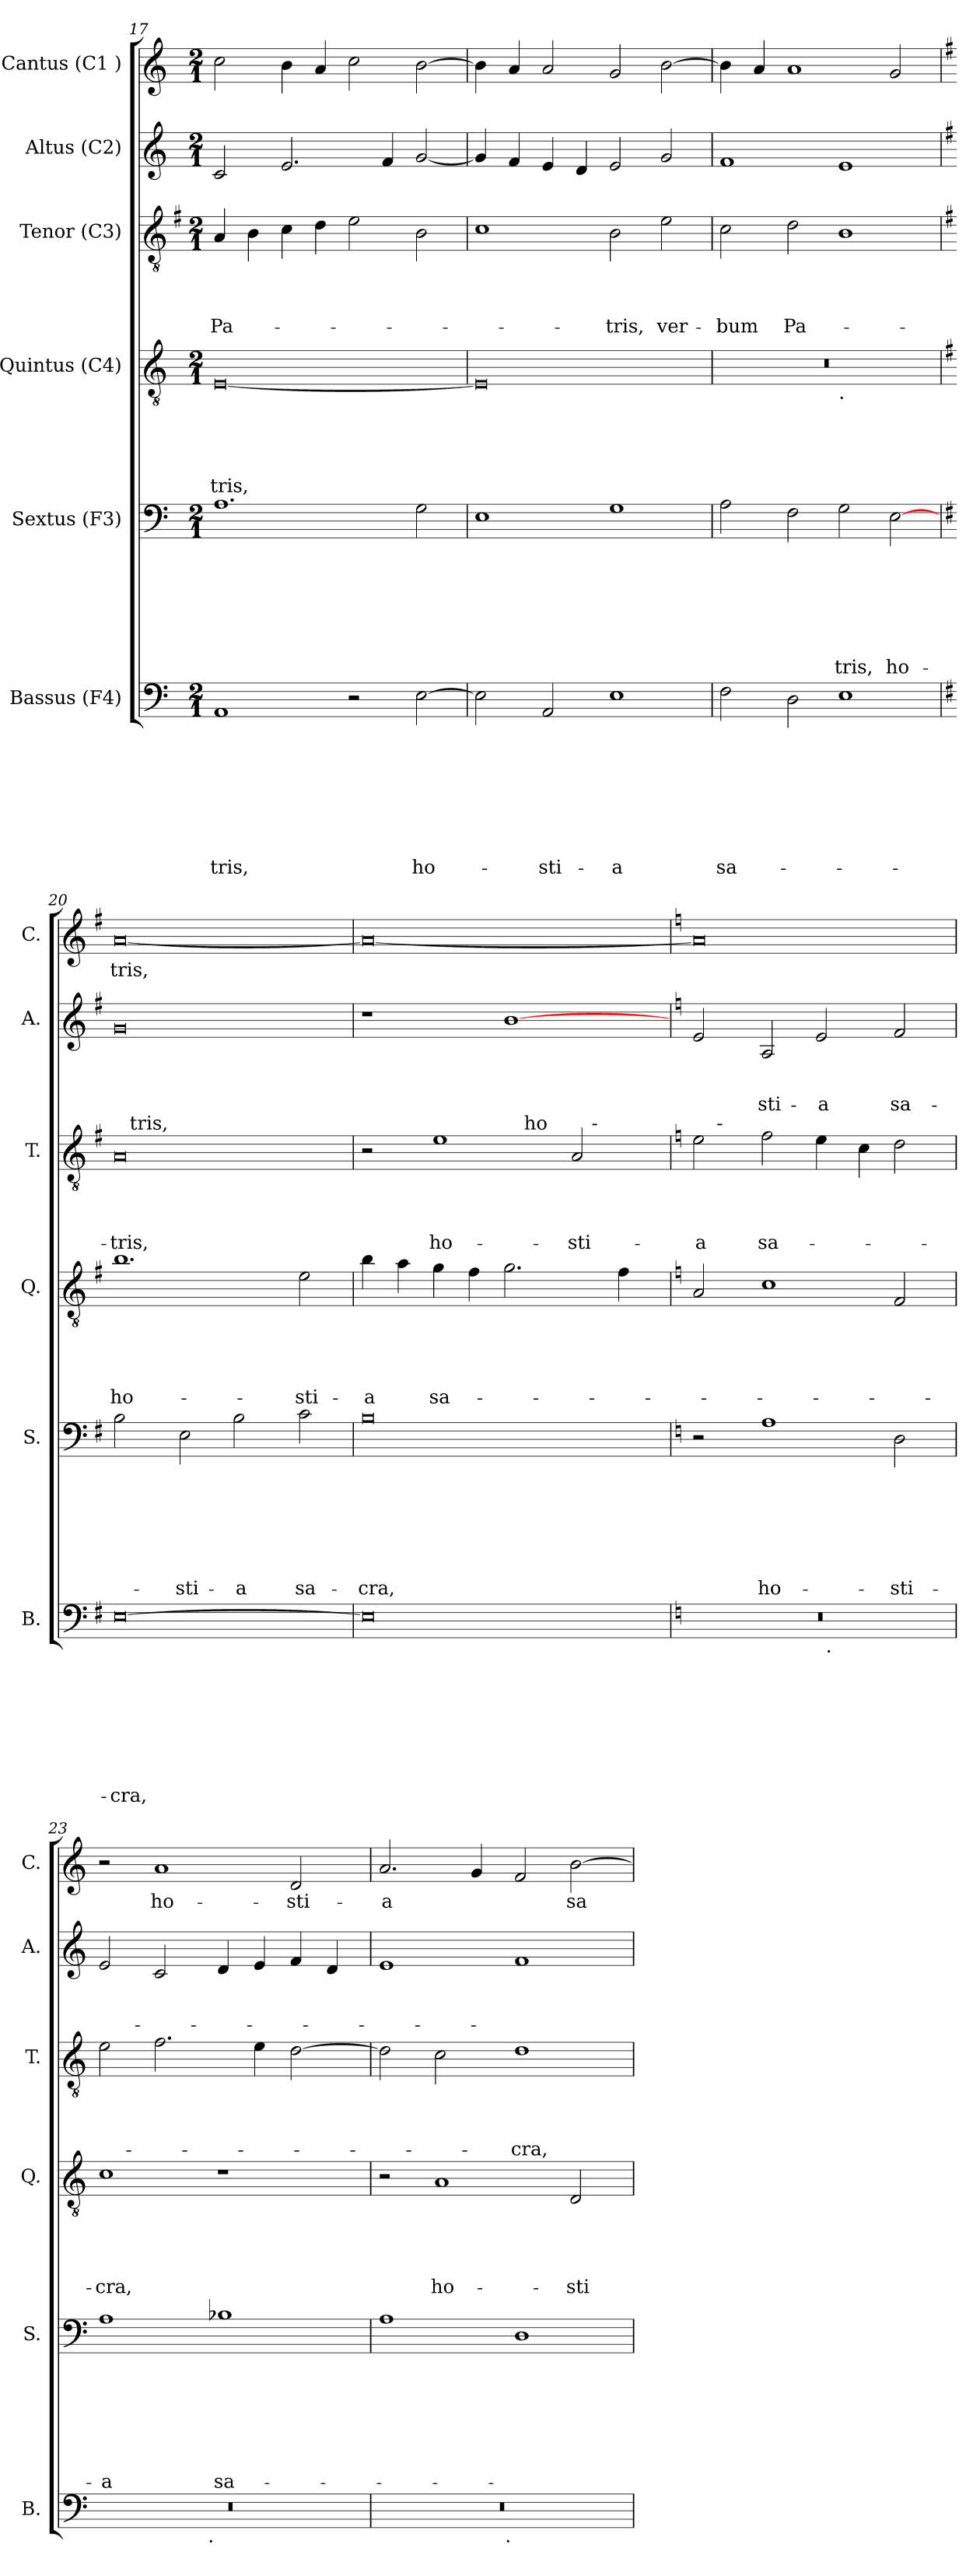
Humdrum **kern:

**kern	**text	**text	**text	**text	**text	**text	**text	**text	**kern	**text	**text	**text	**text	**text	**text	**text	**kern	**text	**text	**text	**text	**text	**kern	**text	**text	**text	**text	**kern	**text	**text	**text	**kern	**text
*part6	*part6	*part6	*part6	*part6	*part6	*part6	*part6	*part6	*part5	*part5	*part5	*part5	*part5	*part5	*part5	*part5	*part4	*part4	*part4	*part4	*part4	*part4	*part3	*part3	*part3	*part3	*part3	*part2	*part2	*part2	*part2	*part1	*part1
*staff6	*staff6	*staff6	*staff6	*staff6	*staff6	*staff6	*staff6	*staff6	*staff5	*staff5	*staff5	*staff5	*staff5	*staff5	*staff5	*staff5	*staff4	*staff4	*staff4	*staff4	*staff4	*staff4	*staff3	*staff3	*staff3	*staff3	*staff3	*staff2	*staff2	*staff2	*staff2	*staff1	*staff1
*I"Bassus (F4)	*	*	*	*	*	*	*	*	*I"Sextus (F3)	*	*	*	*	*	*	*	*I"Quintus (C4)	*	*	*	*	*	*I"Tenor (C3)	*	*	*	*	*I"Altus (C2)	*	*	*	*I"Cantus (C1 )	*
*I'B.	*	*	*	*	*	*	*	*	*I'S.	*	*	*	*	*	*	*	*I'Q.	*	*	*	*	*	*I'T.	*	*	*	*	*I'A.	*	*	*	*I'C.	*
!!LO:PB:g=z
*clefF4	*	*	*	*	*	*	*	*	*clefF4	*	*	*	*	*	*	*	*clefGv2	*	*	*	*	*	*clefGv2	*	*	*	*	*clefG2	*	*	*	*clefG2	*
*k[]	*	*	*	*	*	*	*	*	*k[]	*	*	*	*	*	*	*	*k[]	*	*	*	*	*	*k[f#]	*	*	*	*	*k[]	*	*	*	*k[]	*
*C:	*	*	*	*	*	*	*	*	*C:	*	*	*	*	*	*	*	*C:	*	*	*	*	*	*G:	*	*	*	*	*C:	*	*	*	*C:	*
*M2/1	*	*	*	*	*	*	*	*	*M2/1	*	*	*	*	*	*	*	*M2/1	*	*	*	*	*	*M2/1	*	*	*	*	*M2/1	*	*	*	*M2/1	*
=17	=17	=17	=17	=17	=17	=17	=17	=17	=17	=17	=17	=17	=17	=17	=17	=17	=17	=17	=17	=17	=17	=17	=17	=17	=17	=17	=17	=17	=17	=17	=17	=17	=17
!	!	!	!	!	!	!	!	!LO:LY:b	!	!	!	!	!	!	!	!	!	!	!	!	!	!LO:LY:b	!	!	!	!	!LO:LY:b	!	!	!	!	!	!
1AA	.	.	.	.	.	.	.	-tris,	1.A	.	.	.	.	.	.	.	[<0E	.	.	.	.	-tris,	4A/	.	.	.	Pa-	2c/	.	.	.	2cc\	.
.	.	.	.	.	.	.	.	.	.	.	.	.	.	.	.	.	.	.	.	.	.	.	4B\	.	.	.	.	.	.	.	.	.	.
.	.	.	.	.	.	.	.	.	.	.	.	.	.	.	.	.	.	.	.	.	.	.	4c\	.	.	.	.	2.e/	.	.	.	4b\	.
.	.	.	.	.	.	.	.	.	.	.	.	.	.	.	.	.	.	.	.	.	.	.	4d\	.	.	.	.	.	.	.	.	4a/	.
2r	.	.	.	.	.	.	.	.	.	.	.	.	.	.	.	.	.	.	.	.	.	.	2e\	.	.	.	.	.	.	.	.	2cc\	.
.	.	.	.	.	.	.	.	.	.	.	.	.	.	.	.	.	.	.	.	.	.	.	.	.	.	.	.	4f/	.	.	.	.	.
!	!	!	!	!	!	!	!	!LO:LY:b	!	!	!	!	!	!	!	!	!	!	!	!	!	!	!	!	!	!	!	!	!	!	!	!	!
[>2E\	.	.	.	.	.	.	.	ho-	2G\	.	.	.	.	.	.	.	.	.	.	.	.	.	2B\	.	.	.	.	[<2g/	.	.	.	[>2b\	.
=18	=18	=18	=18	=18	=18	=18	=18	=18	=18	=18	=18	=18	=18	=18	=18	=18	=18	=18	=18	=18	=18	=18	=18	=18	=18	=18	=18	=18	=18	=18	=18	=18	=18
2E\]	.	.	.	.	.	.	.	.	1E	.	.	.	.	.	.	.	0E]	.	.	.	.	.	1c	.	.	.	.	4g/]	.	.	.	4b\]	.
.	.	.	.	.	.	.	.	.	.	.	.	.	.	.	.	.	.	.	.	.	.	.	.	.	.	.	.	4f/	.	.	.	4a/	.
!	!	!	!	!	!	!	!	!LO:LY:b	!	!	!	!	!	!	!	!	!	!	!	!	!	!	!	!	!	!	!	!	!	!	!	!	!
2AA/	.	.	.	.	.	.	.	-sti-	.	.	.	.	.	.	.	.	.	.	.	.	.	.	.	.	.	.	.	4e/	.	.	.	2a/	.
.	.	.	.	.	.	.	.	.	.	.	.	.	.	.	.	.	.	.	.	.	.	.	.	.	.	.	.	4d/	.	.	.	.	.
!	!	!	!	!	!	!	!	!LO:LY:b:rj	!	!	!	!	!	!	!	!	!	!	!	!	!	!	!	!	!	!	!LO:LY:b	!	!	!	!	!	!
1E	.	.	.	.	.	.	.	-a	1G	.	.	.	.	.	.	.	.	.	.	.	.	.	2B\	.	.	.	-tris,	2e/	.	.	.	2g/	.
!	!	!	!	!	!	!	!	!	!	!	!	!	!	!	!	!	!	!	!	!	!	!	!	!	!	!	!LO:LY:b	!	!	!	!	!	!
.	.	.	.	.	.	.	.	.	.	.	.	.	.	.	.	.	.	.	.	.	.	.	2e\	.	.	.	ver-	2g/	.	.	.	[>2b\	.
=19	=19	=19	=19	=19	=19	=19	=19	=19	=19	=19	=19	=19	=19	=19	=19	=19	=19	=19	=19	=19	=19	=19	=19	=19	=19	=19	=19	=19	=19	=19	=19	=19	=19
!	!	!	!	!	!	!	!	!LO:LY:b	!	!	!	!	!	!	!	!	!	!	!	!	!	!	!	!	!	!	!LO:LY:b	!	!	!	!	!	!
*	*	*	*	*	*	*	*	*	*	*	*	*	*	*	*	*	*^	*	*	*	*	*	*	*	*	*	*	*	*	*	*	*	*
2F\	.	.	.	.	.	.	.	sa-	2A\	.	.	.	.	.	.	.	0r	1ryy	.	.	.	.	.	2c\	.	.	.	-bum	1f	.	.	.	4b\]	.
.	.	.	.	.	.	.	.	.	.	.	.	.	.	.	.	.	.	.	.	.	.	.	.	.	.	.	.	.	.	.	.	.	4a/	.
!	!	!	!	!	!	!	!	!	!	!	!	!	!	!	!	!	!	!	!	!	!	!	!	!	!	!	!	!LO:LY:b	!	!	!	!	!	!
2D\	.	.	.	.	.	.	.	.	2F\	.	.	.	.	.	.	.	.	.	.	.	.	.	.	2d\	.	.	.	Pa-	.	.	.	.	1a	.
!	!	!	!	!	!	!	!	!	!	!	!	!	!	!	!	!	!	!LO:TX:b:t=.	!	!	!	!	!	!	!	!	!	!	!	!	!	!	!	!
!	!	!	!	!	!	!	!	!	!	!	!	!	!	!	!	!LO:LY:b	!	!	!	!	!	!	!	!	!	!	!	!	!	!	!	!	!	!
1E	.	.	.	.	.	.	.	.	2G\	.	.	.	.	.	.	-tris,	.	1ryy	.	.	.	.	.	1B	.	.	.	.	1e	.	.	.	.	.
!	!	!	!	!	!	!	!	!	!	!	!	!	!	!	!	!LO:LY:b	!	!	!	!	!	!	!	!	!	!	!	!	!	!	!	!	!	!
.	.	.	.	.	.	.	.	.	[>2E\	.	.	.	.	.	.	ho-	.	.	.	.	.	.	.	.	.	.	.	.	.	.	.	.	2g/	.
*	*	*	*	*	*	*	*	*	*	*	*	*	*	*	*	*	*v	*v	*	*	*	*	*	*	*	*	*	*	*	*	*	*	*	*
=20	=20	=20	=20	=20	=20	=20	=20	=20	=20	=20	=20	=20	=20	=20	=20	=20	=20	=20	=20	=20	=20	=20	=20	=20	=20	=20	=20	=20	=20	=20	=20	=20	=20
*k[f#]	*	*	*	*	*	*	*	*	*k[f#]	*	*	*	*	*	*	*	*k[f#]	*	*	*	*	*	*	*	*	*	*	*k[f#]	*	*	*	*k[f#]	*
*G:	*	*	*	*	*	*	*	*	*G:	*	*	*	*	*	*	*	*G:	*	*	*	*	*	*	*	*	*	*	*G:	*	*	*	*G:	*
*	*	*	*	*	*	*	*	*	*	*	*	*	*	*	*	*	*^	*	*	*	*	*	*	*	*	*	*	*	*	*	*	*	*
!	!	!	!	!	!	!	!	!LO:LY:b	!	!	!	!	!	!	!	!	!	!	!	!	!	!	!LO:LY:b	!	!	!	!	!LO:LY:b	!	!	!	!	!	!LO:LY:b
*	*	*	*	*	*	*	*	*	*	*	*	*	*	*	*	*	*v	*v	*	*	*	*	*	*^	*	*	*	*	*	*	*	*	*	*
[<0E	.	.	.	.	.	.	.	-cra,	2B\	.	.	.	.	.	.	.	1.b	.	.	.	.	ho-	0A	16ryy	.	.	.	-tris,	0g	.	.	.	[<0a	-tris,
!	!	!	!	!	!	!	!	!	!	!	!	!	!	!	!	!	!	!	!	!	!	!	!	!LO:TX:a:t=tris,	!	!	!	!	!	!	!	!	!	!
.	.	.	.	.	.	.	.	.	.	.	.	.	.	.	.	.	.	.	.	.	.	.	.	1ryy	.	.	.	.	.	.	.	.	.	.
!	!	!	!	!	!	!	!	!	!	!	!	!	!	!	!	!LO:LY:b	!	!	!	!	!	!	!	!	!	!	!	!	!	!	!	!	!	!
.	.	.	.	.	.	.	.	.	2E\	.	.	.	.	.	.	-sti-	.	.	.	.	.	.	.	.	.	.	.	.	.	.	.	.	.	.
!	!	!	!	!	!	!	!	!	!	!	!	!	!	!	!	!LO:LY:b	!	!	!	!	!	!	!	!	!	!	!	!	!	!	!	!	!	!
.	.	.	.	.	.	.	.	.	2B\	.	.	.	.	.	.	-a	.	.	.	.	.	.	.	.	.	.	.	.	.	.	.	.	.	.
.	.	.	.	.	.	.	.	.	.	.	.	.	.	.	.	.	.	.	.	.	.	.	.	2...ryy	.	.	.	.	.	.	.	.	.	.
!	!	!	!	!	!	!	!	!	!	!	!	!	!	!	!	!LO:LY:b	!	!	!	!	!	!LO:LY:b	!	!	!	!	!	!	!	!	!	!	!	!
.	.	.	.	.	.	.	.	.	2c\	.	.	.	.	.	.	sa-	2e\	.	.	.	.	-sti-	.	.	.	.	.	.	.	.	.	.	.	.
=21	=21	=21	=21	=21	=21	=21	=21	=21	=21	=21	=21	=21	=21	=21	=21	=21	=21	=21	=21	=21	=21	=21	=21	=21	=21	=21	=21	=21	=21	=21	=21	=21	=21	=21
!	!	!	!	!	!	!	!	!	!	!	!	!	!	!	!	!LO:LY:b	!	!	!	!	!	!LO:LY:b	!	!	!	!	!	!	!	!	!	!	!	!
0E]	.	.	.	.	.	.	.	.	0B	.	.	.	.	.	.	-cra,	4b\	.	.	.	.	-a	2r	1ryy	.	.	.	.	1r	.	.	.	0a_	.
.	.	.	.	.	.	.	.	.	.	.	.	.	.	.	.	.	4a\	.	.	.	.	.	.	.	.	.	.	.	.	.	.	.	.	.
!	!	!	!	!	!	!	!	!	!	!	!	!	!	!	!	!	!	!	!	!	!	!LO:LY:b	!	!	!	!	!	!LO:LY:b	!	!	!	!	!	!
.	.	.	.	.	.	.	.	.	.	.	.	.	.	.	.	.	4g\	.	.	.	.	sa-	1e	.	.	.	.	ho-	.	.	.	.	.	.
.	.	.	.	.	.	.	.	.	.	.	.	.	.	.	.	.	4f#\	.	.	.	.	.	.	.	.	.	.	.	.	.	.	.	.	.
.	.	.	.	.	.	.	.	.	.	.	.	.	.	.	.	.	2.g\	.	.	.	.	.	.	16.ryy	.	.	.	.	[<1b	.	.	.	.	.
!	!	!	!	!	!	!	!	!	!	!	!	!	!	!	!	!	!	!	!	!	!	!	!	!LO:TX:a:t=ho	!	!	!	!	!	!	!	!	!	!
.	.	.	.	.	.	.	.	.	.	.	.	.	.	.	.	.	.	.	.	.	.	.	.	2ryy	.	.	.	.	.	.	.	.	.	.
!	!	!	!	!	!	!	!	!	!	!	!	!	!	!	!	!	!	!	!	!	!	!	!	!	!	!	!	!LO:LY:b	!	!	!	!	!	!
.	.	.	.	.	.	.	.	.	.	.	.	.	.	.	.	.	.	.	.	.	.	.	2A/	.	.	.	.	-sti-	.	.	.	.	.	.
!	!	!	!	!	!	!	!	!	!	!	!	!	!	!	!	!	!	!	!	!	!	!	!	!LO:TX:a:t=-	!	!	!	!	!	!	!	!	!	!
.	.	.	.	.	.	.	.	.	.	.	.	.	.	.	.	.	.	.	.	.	.	.	.	4ryy	.	.	.	.	.	.	.	.	.	.
.	.	.	.	.	.	.	.	.	.	.	.	.	.	.	.	.	4f#\	.	.	.	.	.	.	.	.	.	.	.	.	.	.	.	.	.
.	.	.	.	.	.	.	.	.	.	.	.	.	.	.	.	.	.	.	.	.	.	.	.	8ryy	.	.	.	.	.	.	.	.	.	.
.	.	.	.	.	.	.	.	.	.	.	.	.	.	.	.	.	.	.	.	.	.	.	.	32ryy	.	.	.	.	.	.	.	.	.	.
!!LO:LB:g=z
=22	=22	=22	=22	=22	=22	=22	=22	=22	=22	=22	=22	=22	=22	=22	=22	=22	=22	=22	=22	=22	=22	=22	=22	=22	=22	=22	=22	=22	=22	=22	=22	=22	=22	=22
*k[]	*	*	*	*	*	*	*	*	*k[]	*	*	*	*	*	*	*	*k[]	*	*	*	*	*	*k[]	*	*	*	*	*	*k[]	*	*	*	*k[]	*
*C:	*	*	*	*	*	*	*	*	*C:	*	*	*	*	*	*	*	*C:	*	*	*	*	*	*C:	*	*	*	*	*	*C:	*	*	*	*C:	*
!	!	!	!	!	!	!	!	!	!	!	!	!	!	!	!	!	!	!	!	!	!	!	!	!	!	!	!	!LO:LY:b	!	!	!	!	!	!
*^	*	*	*	*	*	*	*	*	*	*	*	*	*	*	*	*	*	*	*	*	*	*	*	*	*	*	*	*	*	*	*	*	*	*
0r	1ryy	.	.	.	.	.	.	.	.	2r	.	.	.	.	.	.	.	2A/	.	.	.	.	.	2e\	8ryy	.	.	.	-a	2e/	.	.	.	0a]	.
!	!	!	!	!	!	!	!	!	!	!	!	!	!	!	!	!	!	!	!	!	!	!	!	!	!LO:TX:a:t=-	!	!	!	!	!	!	!	!	!	!
.	.	.	.	.	.	.	.	.	.	.	.	.	.	.	.	.	.	.	.	.	.	.	.	.	1...ryy	.	.	.	.	.	.	.	.	.	.
!	!	!	!	!	!	!	!	!	!	!	!	!	!	!	!	!	!LO:LY:b	!	!	!	!	!	!	!	!	!	!	!	!LO:LY:b	!	!	!	!LO:LY:b	!	!
.	.	.	.	.	.	.	.	.	.	1A	.	.	.	.	.	.	ho-	1c	.	.	.	.	.	2f\	.	.	.	.	sa-	2A/	.	.	-sti-	.	.
!	!	!	!	!	!	!	!	!	!	!	!	!	!	!	!	!	!	!	!	!	!	!	!	!	!	!	!	!	!	!	!	!	!LO:LY:b	!	!
.	32ryy	.	.	.	.	.	.	.	.	.	.	.	.	.	.	.	.	.	.	.	.	.	.	4e\	.	.	.	.	.	2e/	.	.	-a	.	.
!	!LO:TX:b:t=.	!	!	!	!	!	!	!	!	!	!	!	!	!	!	!	!	!	!	!	!	!	!	!	!	!	!	!	!	!	!	!	!	!	!
.	2ryy	.	.	.	.	.	.	.	.	.	.	.	.	.	.	.	.	.	.	.	.	.	.	.	.	.	.	.	.	.	.	.	.	.	.
.	.	.	.	.	.	.	.	.	.	.	.	.	.	.	.	.	.	.	.	.	.	.	.	4c\	.	.	.	.	.	.	.	.	.	.	.
!	!	!	!	!	!	!	!	!	!	!	!	!	!	!	!	!	!LO:LY:b	!	!	!	!	!	!	!	!	!	!	!	!	!	!	!	!LO:LY:b	!	!
.	.	.	.	.	.	.	.	.	.	2D\	.	.	.	.	.	.	-sti-	2F/	.	.	.	.	.	2d\	.	.	.	.	.	2f/	.	.	sa-	.	.
.	4...ryy	.	.	.	.	.	.	.	.	.	.	.	.	.	.	.	.	.	.	.	.	.	.	.	.	.	.	.	.	.	.	.	.	.	.
=23	=23	=23	=23	=23	=23	=23	=23	=23	=23	=23	=23	=23	=23	=23	=23	=23	=23	=23	=23	=23	=23	=23	=23	=23	=23	=23	=23	=23	=23	=23	=23	=23	=23	=23	=23
!	!	!	!	!	!	!	!	!	!	!	!	!	!	!	!	!	!LO:LY:b:rj	!	!	!	!	!	!LO:LY:b	!	!	!	!	!	!	!	!	!	!	!	!
*	*	*	*	*	*	*	*	*	*	*	*	*	*	*	*	*	*	*	*	*	*	*	*	*v	*v	*	*	*	*	*	*	*	*	*	*
0r	2ryy	.	.	.	.	.	.	.	.	1A	.	.	.	.	.	.	-a	1c	.	.	.	.	-cra,	2e\	.	.	.	.	2e/	.	.	.	2r	.
!	!	!	!	!	!	!	!	!	!	!	!	!	!	!	!	!	!	!	!	!	!	!	!	!	!	!	!	!	!	!	!	!	!	!LO:LY:b
.	4...ryy	.	.	.	.	.	.	.	.	.	.	.	.	.	.	.	.	.	.	.	.	.	.	2.f\	.	.	.	.	2c/	.	.	.	1a	ho-
!	!LO:TX:b:t=.	!	!	!	!	!	!	!	!	!	!	!	!	!	!	!	!	!	!	!	!	!	!	!	!	!	!	!	!	!	!	!	!	!
.	1ryy	.	.	.	.	.	.	.	.	.	.	.	.	.	.	.	.	.	.	.	.	.	.	.	.	.	.	.	.	.	.	.	.	.
!	!	!	!	!	!	!	!	!	!	!	!	!	!	!	!	!	!LO:LY:b	!	!	!	!	!	!	!	!	!	!	!	!	!	!	!	!	!
.	.	.	.	.	.	.	.	.	.	1B-	.	.	.	.	.	.	sa-	1r	.	.	.	.	.	.	.	.	.	.	4d/	.	.	.	.	.
.	.	.	.	.	.	.	.	.	.	.	.	.	.	.	.	.	.	.	.	.	.	.	.	4e\	.	.	.	.	4e/	.	.	.	.	.
!	!	!	!	!	!	!	!	!	!	!	!	!	!	!	!	!	!	!	!	!	!	!	!	!	!	!	!	!	!	!	!	!	!	!LO:LY:b
.	.	.	.	.	.	.	.	.	.	.	.	.	.	.	.	.	.	.	.	.	.	.	.	[>2d\	.	.	.	.	4f/	.	.	.	2d/	-sti-
.	.	.	.	.	.	.	.	.	.	.	.	.	.	.	.	.	.	.	.	.	.	.	.	.	.	.	.	.	4d/	.	.	.	.	.
.	32ryy	.	.	.	.	.	.	.	.	.	.	.	.	.	.	.	.	.	.	.	.	.	.	.	.	.	.	.	.	.	.	.	.	.
=24	=24	=24	=24	=24	=24	=24	=24	=24	=24	=24	=24	=24	=24	=24	=24	=24	=24	=24	=24	=24	=24	=24	=24	=24	=24	=24	=24	=24	=24	=24	=24	=24	=24	=24
!	!	!	!	!	!	!	!	!	!	!	!	!	!	!	!	!	!	!	!	!	!	!	!	!	!	!	!	!	!	!	!	!	!	!LO:LY:b
0r	2ryy	.	.	.	.	.	.	.	.	1A	.	.	.	.	.	.	.	2r	.	.	.	.	.	2d\]	.	.	.	.	1e	.	.	.	2.a/	-a
!	!	!	!	!	!	!	!	!	!	!	!	!	!	!	!	!	!	!	!	!	!	!	!LO:LY:b	!	!	!	!	!	!	!	!	!	!	!
.	4...ryy	.	.	.	.	.	.	.	.	.	.	.	.	.	.	.	.	1A	.	.	.	.	ho-	2c\	.	.	.	.	.	.	.	.	.	.
.	.	.	.	.	.	.	.	.	.	.	.	.	.	.	.	.	.	.	.	.	.	.	.	.	.	.	.	.	.	.	.	.	4g/	.
!	!LO:TX:b:t=.	!	!	!	!	!	!	!	!	!	!	!	!	!	!	!	!	!	!	!	!	!	!	!	!	!	!	!	!	!	!	!	!	!
.	1ryy	.	.	.	.	.	.	.	.	.	.	.	.	.	.	.	.	.	.	.	.	.	.	.	.	.	.	.	.	.	.	.	.	.
!	!	!	!	!	!	!	!	!	!	!	!	!	!	!	!	!	!	!	!	!	!	!	!	!	!	!	!	!LO:LY:b	!	!	!	!	!	!
.	.	.	.	.	.	.	.	.	.	1D	.	.	.	.	.	.	.	.	.	.	.	.	.	1d	.	.	.	-cra,	1f	.	.	.	2f/	.
!	!	!	!	!	!	!	!	!	!	!	!	!	!	!	!	!	!	!	!	!	!	!	!LO:LY:b	!	!	!	!	!	!	!	!	!	!	!LO:LY:b
.	.	.	.	.	.	.	.	.	.	.	.	.	.	.	.	.	.	2D/	.	.	.	.	-sti-	.	.	.	.	.	.	.	.	.	[>2b\	sa-
.	32ryy	.	.	.	.	.	.	.	.	.	.	.	.	.	.	.	.	.	.	.	.	.	.	.	.	.	.	.	.	.	.	.	.	.
*v	*v	*	*	*	*	*	*	*	*	*	*	*	*	*	*	*	*	*	*	*	*	*	*	*	*	*	*	*	*	*	*	*	*	*
=	=	=	=	=	=	=	=	=	=	=	=	=	=	=	=	=	=	=	=	=	=	=	=	=	=	=	=	=	=	=	=	=	=
*-	*-	*-	*-	*-	*-	*-	*-	*-	*-	*-	*-	*-	*-	*-	*-	*-	*-	*-	*-	*-	*-	*-	*-	*-	*-	*-	*-	*-	*-	*-	*-	*-	*-
